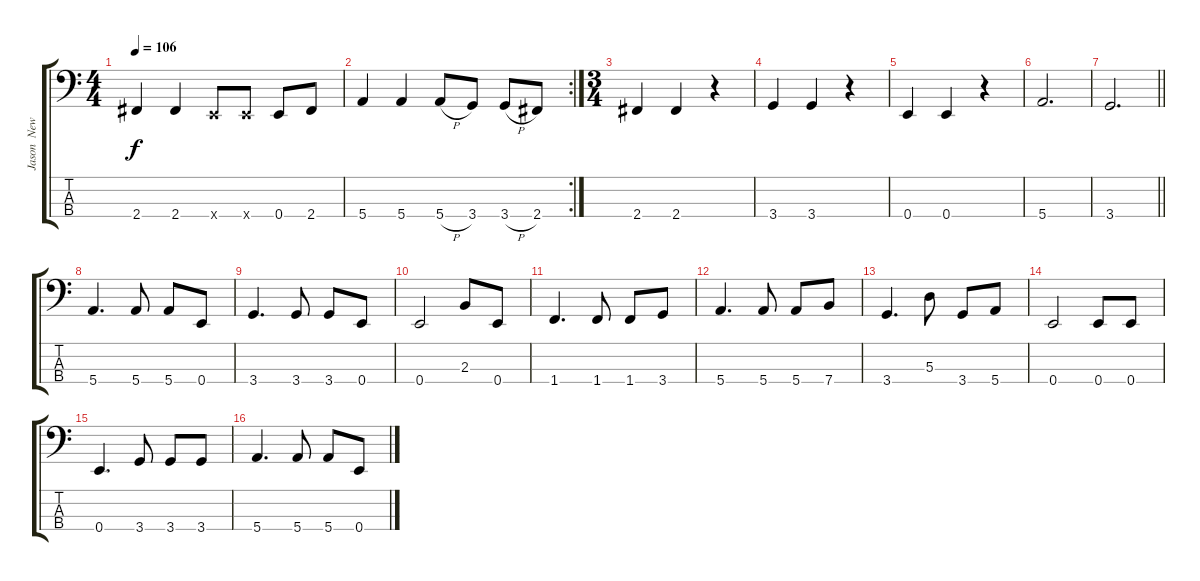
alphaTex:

\track ("Jason  Newsted" "Jason  New") {instrument electricbasspick}
\staff {score tabs}
\tuning (G2 D2 A1 E1) {hide}
\ts (4 4)
\tempo 106
\clef f4
\ks c
2.4.4{dy f} 2.4.4 0.4{x}.8 0.4{x}.8 0.4.8 2.4.8 |
\rc 2
5.4.4 5.4.4 5.4{h}.8 3.4.8 3.4{h}.8 2.4.8 |
\ts (3 4)
2.4.4 2.4.4 r.4 |
3.4.4 3.4.4 r.4 |
0.4.4 0.4.4 r.4 |
5.4.2{d} |
\barLineRight lightlight
3.4.2{d} |
5.4.4{d} 5.4.8 5.4.8 0.4.8 |
3.4.4{d} 3.4.8 3.4.8 0.4.8 |
0.4.2 2.3.8 0.4.8 |
1.4.4{d} 1.4.8 1.4.8 3.4.8 |
5.4.4{d} 5.4.8 5.4.8 7.4.8 |
3.4.4{d} 5.3.8 3.4.8 5.4.8 |
0.4.2 0.4.8 0.4.8 |
0.4.4{d} 3.4.8 3.4.8 3.4.8 |
5.4.4{d} 5.4.8 5.4.8 0.4.8
